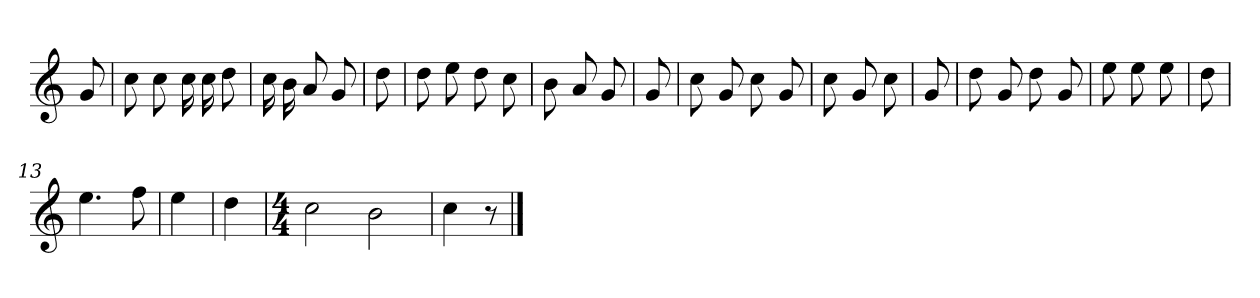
**kern
*part1
*staff1
*clefG2
*k[]
*C:
=
8g
=1
8cc
8cc
16cc
16cc
8dd
=2
16cc
16b
8a
8g
=3
8dd
=4
8dd
8ee
8dd
8cc
=5
8b
8a
8g
=6
8g
=7
8cc
8g
8cc
8g
=8
8cc
8g
8cc
=9
8g
=10
8dd
8g
8dd
8g
=11
8ee
8ee
8ee
=12
8dd
=13
4.ee
8ff
=14y
4ee
=15
4dd
=16
*M4/4
2cc
2b
=17
4cc
8r
==
*-
